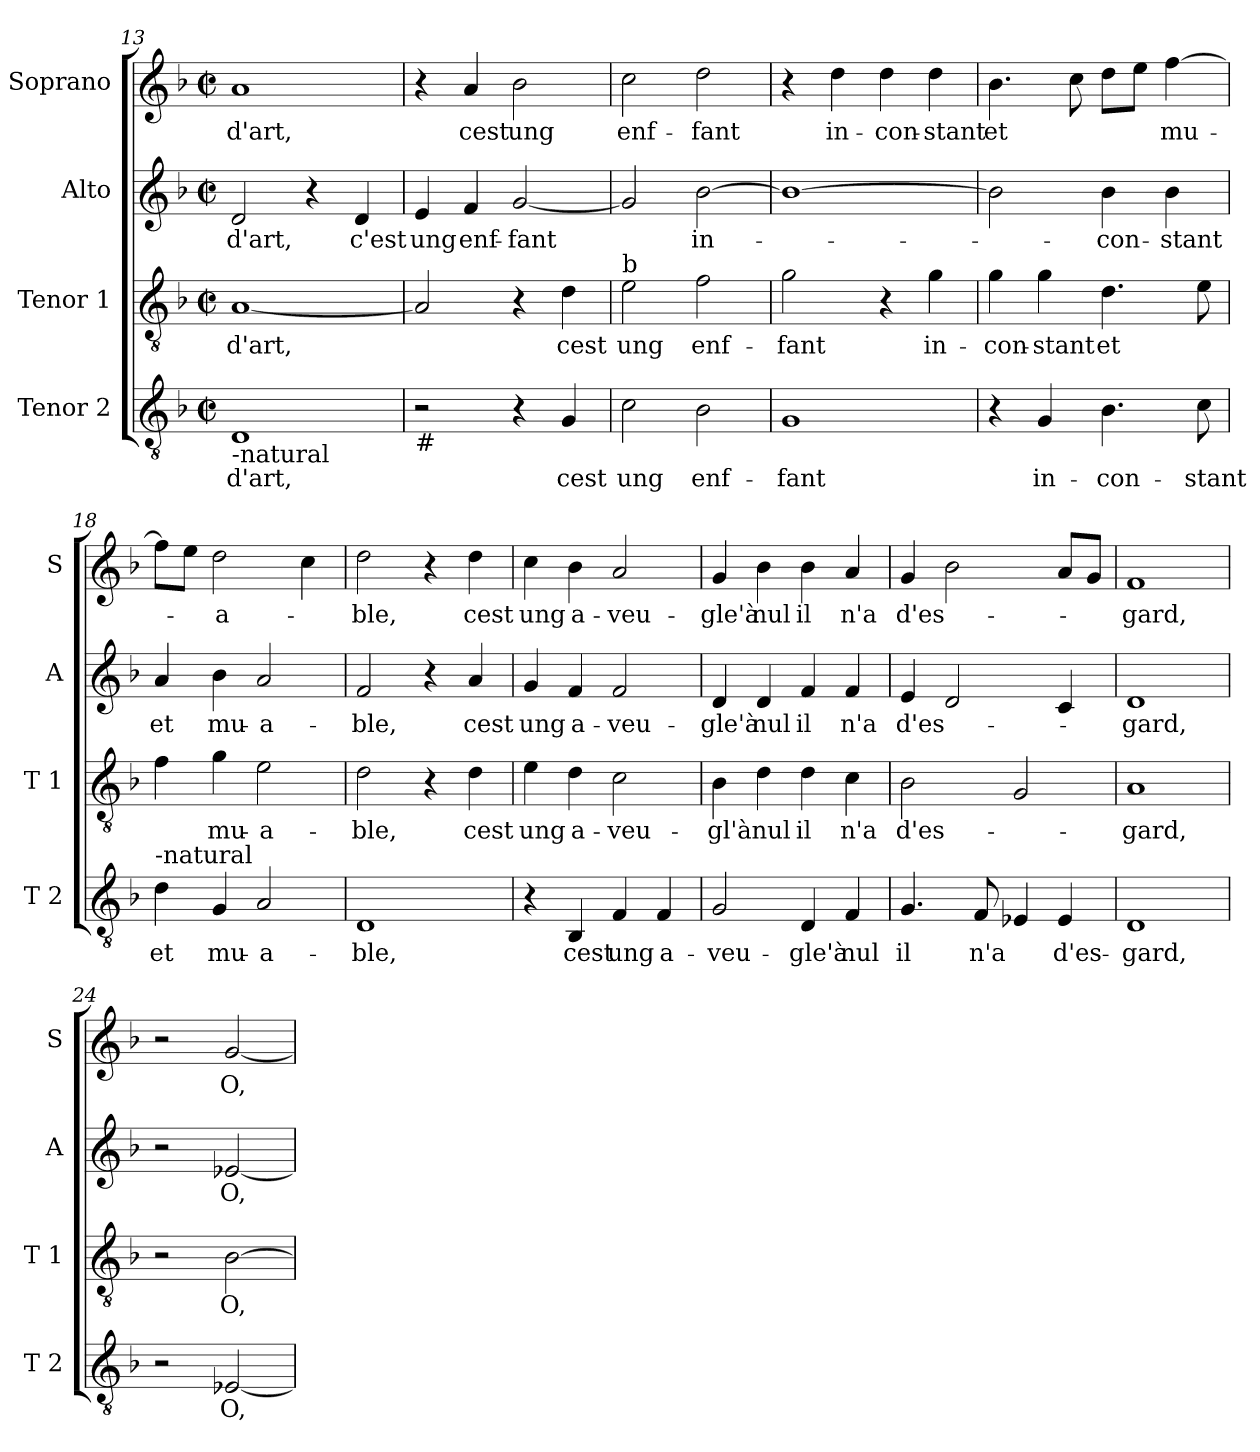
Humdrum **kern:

**kern	**text	**kern	**text	**kern	**text	**kern	**text
*part4	*part4	*part3	*part3	*part2	*part2	*part1	*part1
*staff4	*staff4	*staff3	*staff3	*staff2	*staff2	*staff1	*staff1
*I"Tenor 2	*	*I"Tenor 1	*	*I"Alto	*	*I"Soprano	*
*I'T 2	*	*I'T 1	*	*I'A	*	*I'S	*
*clefGv2	*	*clefGv2	*	*clefG2	*	*clefG2	*
*k[b-]	*	*k[b-]	*	*k[b-]	*	*k[b-]	*
*F:	*	*F:	*	*F:	*	*F:	*
*M2/2	*	*M2/2	*	*M2/2	*	*M2/2	*
*met(c|)	*	*met(c|)	*	*met(c|)	*	*met(c|)	*
=13	=13	=13	=13	=13	=13	=13	=13
!LO:TX:b:t=-natural	!	!	!	!	!	!	!
!	!LO:LY:b	!	!LO:LY:b	!	!LO:LY:b	!	!LO:LY:b
1D	d'art,	[1A	d'art,	2d/	d'art,	1a	d'art,
.	.	.	.	4r	.	.	.
!	!	!	!	!	!LO:LY:b	!	!
.	.	.	.	4d/	c'est	.	.
=14	=14	=14	=14	=14	=14	=14	=14
!LO:TX:b:t=#	!	!	!	!	!	!	!
!	!	!	!	!	!LO:LY:b	!	!
2r	.	2A/]	.	4e/	ung	4r	.
!	!	!	!	!	!LO:LY:b	!	!LO:LY:b
.	.	.	.	4f/	enf-	4a/	cest
!	!	!	!	!	!LO:LY:b	!	!LO:LY:b
4r	.	4r	.	[2g/	-fant	2b-\	ung
!	!LO:LY:b	!	!LO:LY:b	!	!	!	!
4G/	cest	4d\	cest	.	.	.	.
=15	=15	=15	=15	=15	=15	=15	=15
!	!	!LO:TX:a:t=b	!	!	!	!	!
!	!LO:LY:b	!	!LO:LY:b	!	!	!	!LO:LY:b
2c\	ung	2e\	ung	2g/]	.	2cc\	enf-
!	!LO:LY:b	!	!LO:LY:b	!	!LO:LY:b	!	!LO:LY:b
2B-\	enf-	2f\	enf-	[2b-\	in-	2dd\	-fant
!!LO:LB:g=z
=16	=16	=16	=16	=16	=16	=16	=16
!	!LO:LY:b	!	!LO:LY:b	!	!	!	!
1G	-fant	2g\	-fant	1b-_	.	4r	.
!	!	!	!	!	!	!	!LO:LY:b
.	.	.	.	.	.	4dd\	in-
!	!	!	!	!	!	!	!LO:LY:b
.	.	4r	.	.	.	4dd\	-con-
!	!	!	!LO:LY:b	!	!	!	!LO:LY:b
.	.	4g\	in-	.	.	4dd\	-stant
=17	=17	=17	=17	=17	=17	=17	=17
!	!	!	!LO:LY:b	!	!	!	!LO:LY:b
4r	.	4g\	-con-	2b-\]	.	4.b-\	et
!	!LO:LY:b	!	!LO:LY:b	!	!	!	!
4G/	in-	4g\	-stant	.	.	.	.
.	.	.	.	.	.	8cc\	.
!	!LO:LY:b	!	!LO:LY:b	!	!LO:LY:b	!	!
4.B-\	-con-	4.d\	et	4b-\	-con-	8dd\L	.
.	.	.	.	.	.	8ee\J	.
!	!	!	!	!	!LO:LY:b	!	!LO:LY:b
.	.	.	.	4b-\	-stant	[4ff\	mu-
!	!LO:LY:b	!	!	!	!	!	!
8c\	-stant	8e\	.	.	.	.	.
=18	=18	=18	=18	=18	=18	=18	=18
!LO:TX:a:t=-natural	!	!	!	!	!	!	!
!	!LO:LY:b	!	!	!	!LO:LY:b	!	!
4d\	et	4f\	.	4a/	et	8ff\L]	.
.	.	.	.	.	.	8ee\J	.
!	!LO:LY:b	!	!LO:LY:b	!	!LO:LY:b	!	!LO:LY:b
4G/	mu-	4g\	mu-	4b-\	mu-	2dd\	-a-
!	!LO:LY:b	!	!LO:LY:b	!	!LO:LY:b	!	!
2A/	-a-	2e\	-a-	2a/	-a-	.	.
.	.	.	.	.	.	4cc\	.
=19	=19	=19	=19	=19	=19	=19	=19
!	!LO:LY:b	!	!LO:LY:b	!	!LO:LY:b	!	!LO:LY:b
1D	-ble,	2d\	-ble,	2f/	-ble,	2dd\	-ble,
.	.	4r	.	4r	.	4r	.
!	!	!	!LO:LY:b	!	!LO:LY:b	!	!LO:LY:b
.	.	4d\	cest	4a/	cest	4dd\	cest
=20	=20	=20	=20	=20	=20	=20	=20
!	!	!	!LO:LY:b	!	!LO:LY:b	!	!LO:LY:b
4r	.	4e\	ung	4g/	ung	4cc\	ung
!	!LO:LY:b	!	!LO:LY:b	!	!LO:LY:b	!	!LO:LY:b
4BB-/	cest	4d\	a-	4f/	a-	4b-\	a-
!	!LO:LY:b	!	!LO:LY:b	!	!LO:LY:b	!	!LO:LY:b
4F/	ung	2c\	-veu-	2f/	-veu-	2a/	-veu-
!	!LO:LY:b	!	!	!	!	!	!
4F/	a-	.	.	.	.	.	.
!!LO:LB:g=z
=21	=21	=21	=21	=21	=21	=21	=21
!	!LO:LY:b	!	!LO:LY:b	!	!LO:LY:b	!	!LO:LY:b
2G/	-veu-	4B-\	-gl'à	4d/	-gle'à	4g/	-gle'à
!	!	!	!LO:LY:b	!	!LO:LY:b	!	!LO:LY:b
.	.	4d\	nul	4d/	nul	4b-\	nul
!	!LO:LY:b	!	!LO:LY:b	!	!LO:LY:b	!	!LO:LY:b
4D/	-gle'à	4d\	il	4f/	il	4b-\	il
!	!LO:LY:b	!	!LO:LY:b	!	!LO:LY:b	!	!LO:LY:b
4F/	nul	4c\	n'a	4f/	n'a	4a/	n'a
=22	=22	=22	=22	=22	=22	=22	=22
!	!LO:LY:b	!	!LO:LY:b	!	!LO:LY:b	!	!LO:LY:b
4.G/	il	2B-\	d'es-	4e/	d'es-	4g/	d'es-
.	.	.	.	2d/	.	2b-\	.
!	!LO:LY:b	!	!	!	!	!	!
8F/	n'a	.	.	.	.	.	.
4E-X/	.	2G/	.	.	.	.	.
!	!LO:LY:b	!	!	!	!	!	!
4E-/	d'es-	.	.	4c/	.	8a/L	.
.	.	.	.	.	.	8g/J	.
=23	=23	=23	=23	=23	=23	=23	=23
!	!LO:LY:b	!	!LO:LY:b	!	!LO:LY:b	!	!LO:LY:b
1D	-gard,	1A	-gard,	1d	-gard,	1f	-gard,
=24	=24	=24	=24	=24	=24	=24	=24
2r	.	2r	.	2r	.	2r	.
!	!LO:LY:b	!	!LO:LY:b	!	!LO:LY:b	!	!LO:LY:b
[2E-X/	O,	[2B-\	O,	[2e-X/	O,	[2g/	O,
=	=	=	=	=	=	=	=
*-	*-	*-	*-	*-	*-	*-	*-
